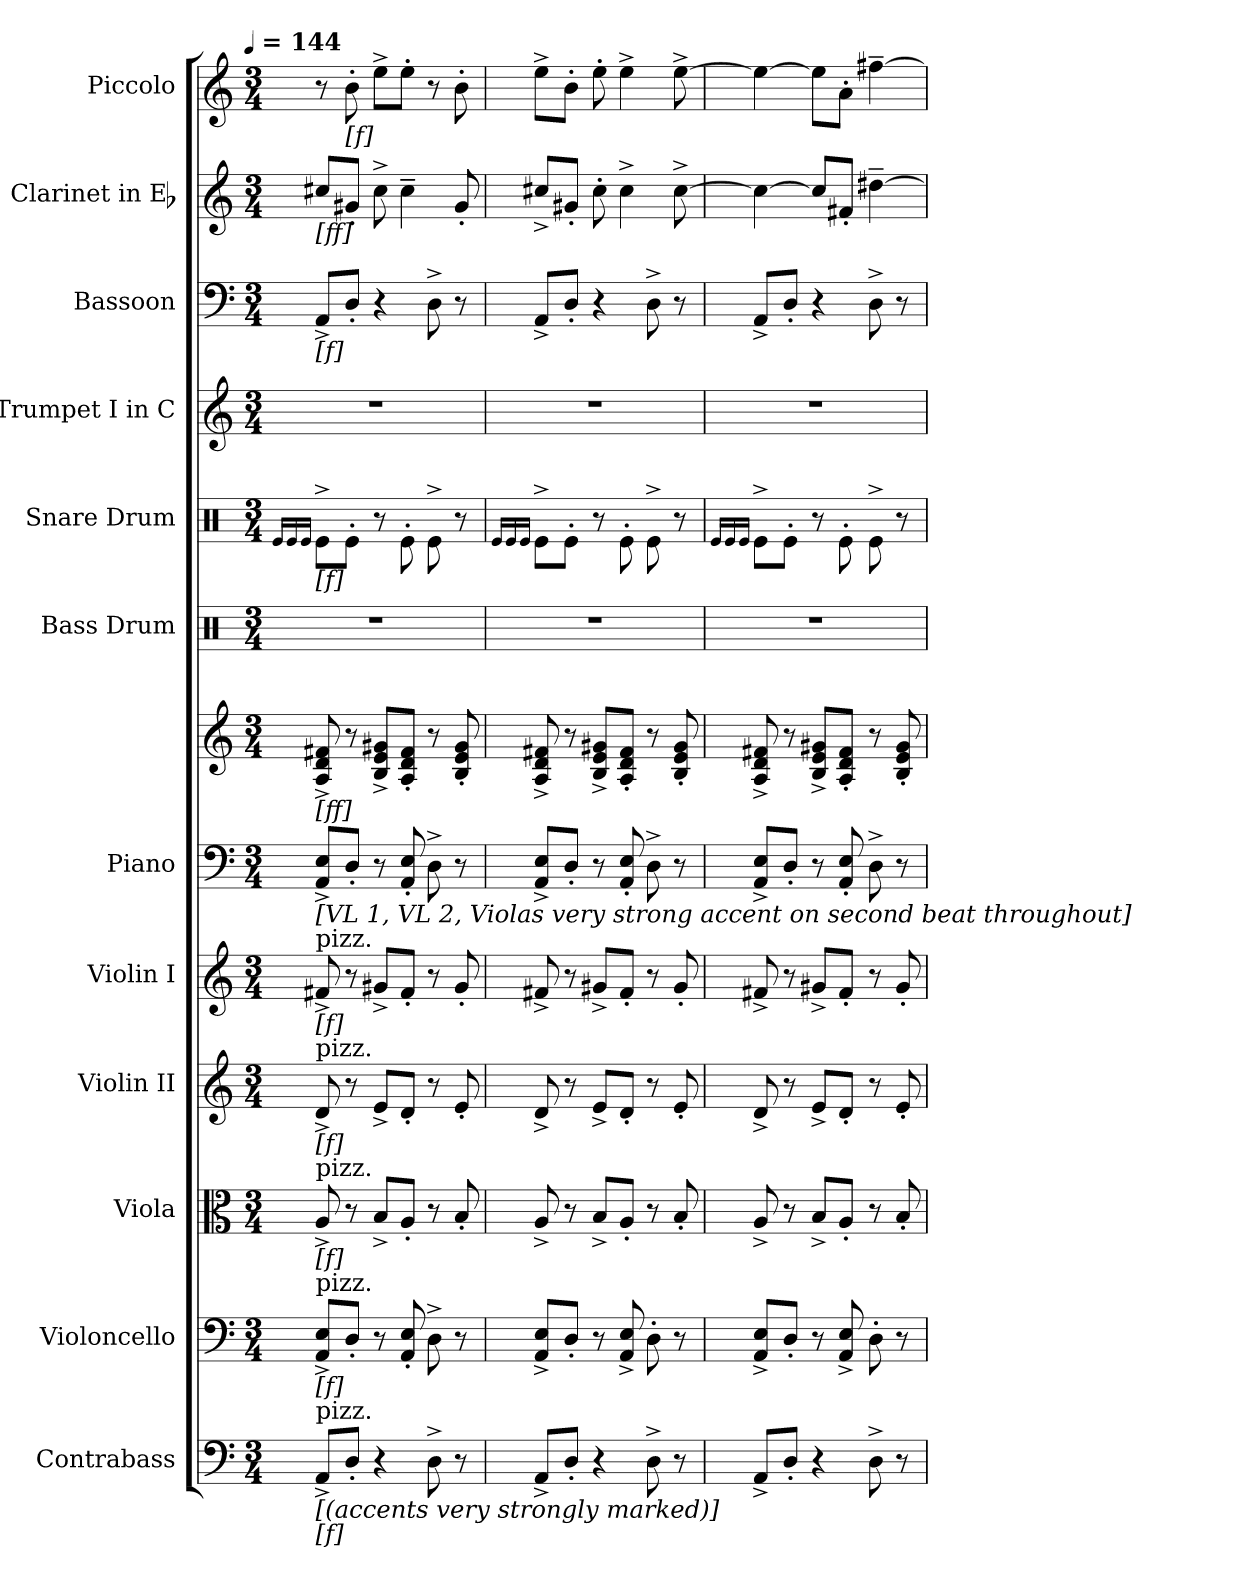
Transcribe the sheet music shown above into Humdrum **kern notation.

**kern	**kern	**kern	**kern	**kern	**kern	**kern	**kern	**kern	**kern	**kern	**kern	**kern
*part12	*part11	*part10	*part9	*part8	*part7	*part7	*part6	*part5	*part4	*part3	*part2	*part1
*staff13	*staff12	*staff11	*staff10	*staff9	*staff8	*staff7	*staff6	*staff5	*staff4	*staff3	*staff2	*staff1
*I"Contrabass	*I"Violoncello	*I"Viola	*I"Violin II	*I"Violin I	*I"Piano	*	*I"Bass Drum	*I"Snare Drum	*I"Trumpet I in C	*I"Bassoon	*I"Clarinet in Eb	*I"Piccolo
*I'Cb.	*I'Vc.	*I'Vla.	*I'Vln. II	*I'Vln. I	*I'Pno.	*	*	*	*	*I'Bsn.	*	*I'Picc.
*clefF4	*clefF4	*clefC3	*clefG2	*clefG2	*clefF4	*clefG2	*clefX	*clefX	*clefG2	*clefF4	*clefG2	*clefG2
*	*	*	*	*	*	*	*	*	*	*	*ITrd-2c-3	*
*k[]	*k[]	*k[]	*k[]	*k[]	*k[]	*k[]	*k[]	*k[]	*k[]	*k[]	*k[b-e-a-]	*k[]
!!LO:TX:omd:t=[quarter] = 144
*M3/4	*M3/4	*M3/4	*M3/4	*M3/4	*M3/4	*M3/4	*M3/4	*M3/4	*M3/4	*M3/4	*M3/4	*M3/4
*MM144	*MM144	*MM144	*MM144	*MM144	*MM144	*MM144	*MM144	*MM144	*MM144	*MM144	*MM144	*MM144
=1	=1	=1	=1	=1	=1	=1	=1	=1	=1	=1	=1	=1
.	.	.	.	.	.	.	.	16qqRe/LL	.	.	.	.
.	.	.	.	.	.	.	.	16qqRe/	.	.	.	.
.	.	.	.	.	.	.	.	16qqRe/JJ	.	.	.	.
!	!	!	!	!	!	!	!	!	!	!	!LO:TX:b:t=[ff]	!
!	!	!	!	!	!	!	!	!	!	!LO:TX:b:t=[f]	!	!
!	!	!	!	!	!	!	!	!LO:TX:b:t=[f]	!	!	!	!
!	!	!	!	!	!	!LO:TX:b:t=[ff]	!	!	!	!	!	!
!	!	!	!	!LO:TX:a:t=pizz.	!	!	!	!	!	!	!	!
!	!	!	!	!LO:TX:a:t=[VL 1, VL 2, Violas very strong accent on second beat throughout]	!	!	!	!	!	!	!	!
!	!	!	!	!LO:TX:b:t=[f]	!	!	!	!	!	!	!	!
!	!	!	!LO:TX:a:t=pizz.	!	!	!	!	!	!	!	!	!
!	!	!	!LO:TX:b:t=[f]	!	!	!	!	!	!	!	!	!
!	!	!LO:TX:a:t=pizz.	!	!	!	!	!	!	!	!	!	!
!	!	!LO:TX:b:t=[f]	!	!	!	!	!	!	!	!	!	!
!	!LO:TX:a:t=pizz.	!	!	!	!	!	!	!	!	!	!	!
!	!LO:TX:b:t=[f]	!	!	!	!	!	!	!	!	!	!	!
!LO:TX:b:t=[(accents very strongly marked)]	!	!	!	!	!	!	!	!	!	!	!	!
!LO:TX:a:t=pizz.	!	!	!	!	!	!	!	!	!	!	!	!
!LO:TX:b:t=[f]	!	!	!	!	!	!	!	!	!	!	!	!
8AA^L	8AA^ 8E^L	8A^	8d^	8f#X^	8AA^ 8E^L	8A^ 8d^ 8f#X^	4%3r	8Re^\L	4%3r	8AA^L	8eenL	8r
!	!	!	!	!	!	!	!	!	!	!	!	!LO:TX:b:t=[f]
8D'J	8D'J	8r	8r	8r	8D'J	8r	.	8Re'\J	.	8D'J	8bn'J	8b'
4r	8r	8B^L	8e^L	8g#X^L	8r	8B^ 8e^ 8g#X^L	.	8r	.	4r	8ee^	8ee^L
.	8AA' 8E'	8A'J	8d'J	8f#'J	8AA' 8E'	8A' 8d' 8f#'J	.	8Re'\	.	.	4ee~	8ee'J
8D^	8D^	8r	8r	8r	8D^	8r	.	8Re^\	.	8D^	.	8r
8r	8r	8B'	8e'	8g#'	8r	8B' 8e' 8g#'	.	8r	.	8r	8b'	8b'
=2	=2	=2	=2	=2	=2	=2	=2	=2	=2	=2	=2	=2
.	.	.	.	.	.	.	.	16qqRe/LL	.	.	.	.
.	.	.	.	.	.	.	.	16qqRe/	.	.	.	.
.	.	.	.	.	.	.	.	16qqRe/JJ	.	.	.	.
8AA^L	8AA^ 8E^L	8A^	8d^	8f#X^	8AA^ 8E^L	8A^ 8d^ 8f#X^	4%3r	8Re^\L	4%3r	8AA^L	8een^L	8ee^L
8D'J	8D'J	8r	8r	8r	8D'J	8r	.	8Re'\J	.	8D'J	8bn'J	8b'J
4r	8r	8B^L	8e^L	8g#X^L	8r	8B^ 8e^ 8g#X^L	.	8r	.	4r	8ee'	8ee'
.	8AA^ 8E^	8A'J	8d'J	8f#'J	8AA' 8E'	8A' 8d' 8f#'J	.	8Re'\	.	.	4ee^	4ee^
8D^	8D'	8r	8r	8r	8D^	8r	.	8Re^\	.	8D^	.	.
8r	8r	8B'	8e'	8g#'	8r	8B' 8e' 8g#'	.	8r	.	8r	[8ee^	[8ee^
=3	=3	=3	=3	=3	=3	=3	=3	=3	=3	=3	=3	=3
.	.	.	.	.	.	.	.	16qqRe/LL	.	.	.	.
.	.	.	.	.	.	.	.	16qqRe/	.	.	.	.
.	.	.	.	.	.	.	.	16qqRe/JJ	.	.	.	.
8AA^L	8AA^ 8E^L	8A^	8d^	8f#X^	8AA^ 8E^L	8A^ 8d^ 8f#X^	4%3r	8Re^\L	4%3r	8AA^L	4ee_	4ee_
8D'J	8D'J	8r	8r	8r	8D'J	8r	.	8Re'\J	.	8D'J	.	.
4r	8r	8B^L	8e^L	8g#X^L	8r	8B^ 8e^ 8g#X^L	.	8r	.	4r	8eeL]	8eeL]
.	8AA^ 8E^	8A'J	8d'J	8f#'J	8AA' 8E'	8A' 8d' 8f#'J	.	8Re'\	.	.	8an'J	8a'J
8D^	8D'	8r	8r	8r	8D^	8r	.	8Re^\	.	8D^	[4ff#X~	[4ff#X~
8r	8r	8B'	8e'	8g#'	8r	8B' 8e' 8g#'	.	8r	.	8r	.	.
=	=	=	=	=	=	=	=	=	=	=	=	=
*-	*-	*-	*-	*-	*-	*-	*-	*-	*-	*-	*-	*-
